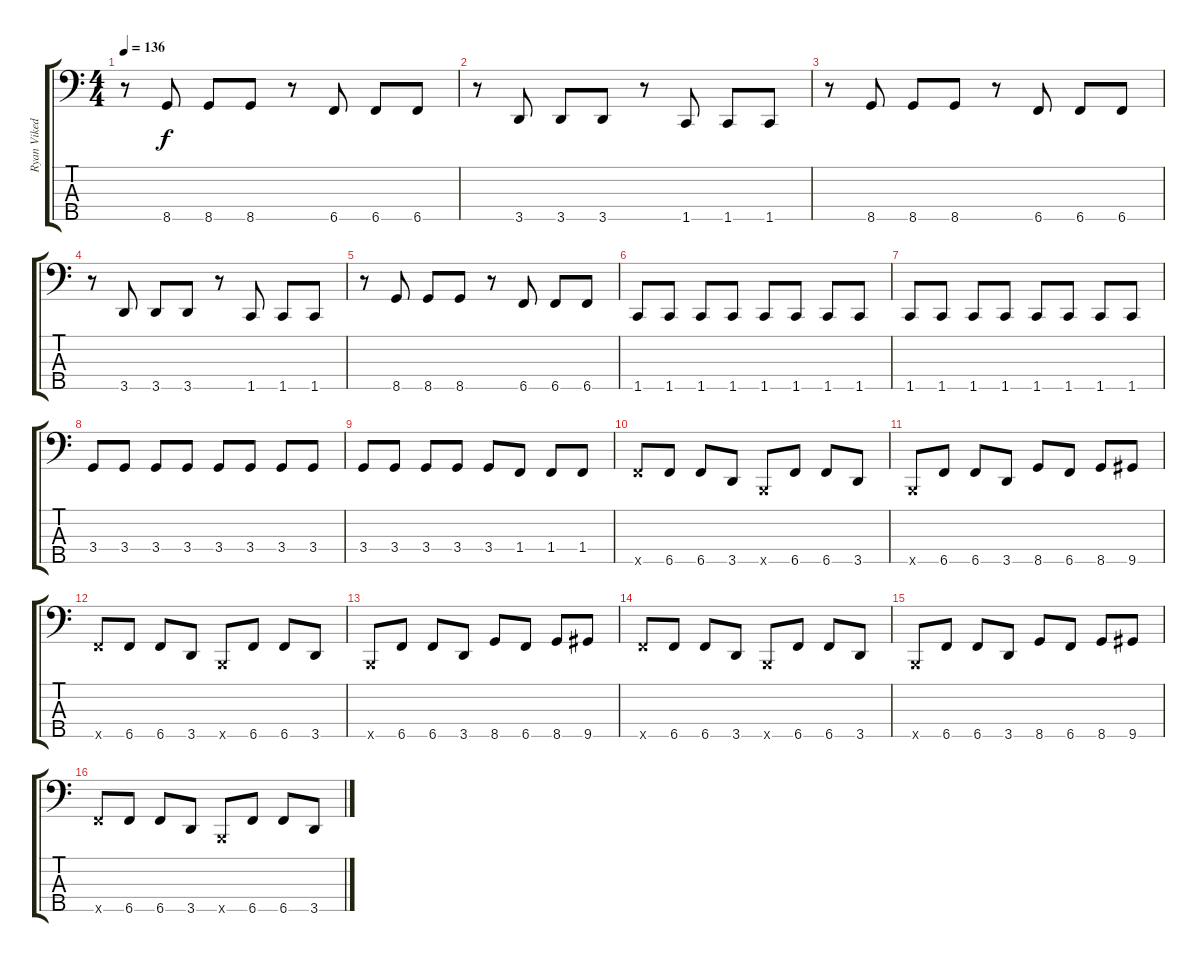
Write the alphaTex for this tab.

\track ("Ryan Vikedal" "Ryan Viked") {instrument electricbasspick}
\staff {score tabs}
\tuning (G2 D2 A1 E1 B0) {hide}
\ts (4 4)
\tempo 136
\clef f4
\ks c
r.8{dy f} 8.5.8 8.5.8 8.5.8 r.8 6.5.8 6.5.8 6.5.8 |
r.8 3.5.8 3.5.8 3.5.8 r.8 1.5.8 1.5.8 1.5.8 |
r.8 8.5.8 8.5.8 8.5.8 r.8 6.5.8 6.5.8 6.5.8 |
r.8 3.5.8 3.5.8 3.5.8 r.8 1.5.8 1.5.8 1.5.8 |
r.8 8.5.8 8.5.8 8.5.8 r.8 6.5.8 6.5.8 6.5.8 |
1.5.8 1.5.8 1.5.8 1.5.8 1.5.8 1.5.8 1.5.8 1.5.8 |
1.5.8 1.5.8 1.5.8 1.5.8 1.5.8 1.5.8 1.5.8 1.5.8 |
3.4.8 3.4.8 3.4.8 3.4.8 3.4.8 3.4.8 3.4.8 3.4.8 |
3.4.8 3.4.8 3.4.8 3.4.8 3.4.8 1.4.8 1.4.8 1.4.8 |
6.5{x}.8 6.5.8 6.5.8 3.5.8 0.5{x}.8 6.5.8 6.5.8 3.5.8 |
0.5{x}.8 6.5.8 6.5.8 3.5.8 8.5.8 6.5.8 8.5.8 9.5.8 |
6.5{x}.8 6.5.8 6.5.8 3.5.8 0.5{x}.8 6.5.8 6.5.8 3.5.8 |
0.5{x}.8 6.5.8 6.5.8 3.5.8 8.5.8 6.5.8 8.5.8 9.5.8 |
6.5{x}.8 6.5.8 6.5.8 3.5.8 0.5{x}.8 6.5.8 6.5.8 3.5.8 |
0.5{x}.8 6.5.8 6.5.8 3.5.8 8.5.8 6.5.8 8.5.8 9.5.8 |
6.5{x}.8 6.5.8 6.5.8 3.5.8 0.5{x}.8 6.5.8 6.5.8 3.5.8
